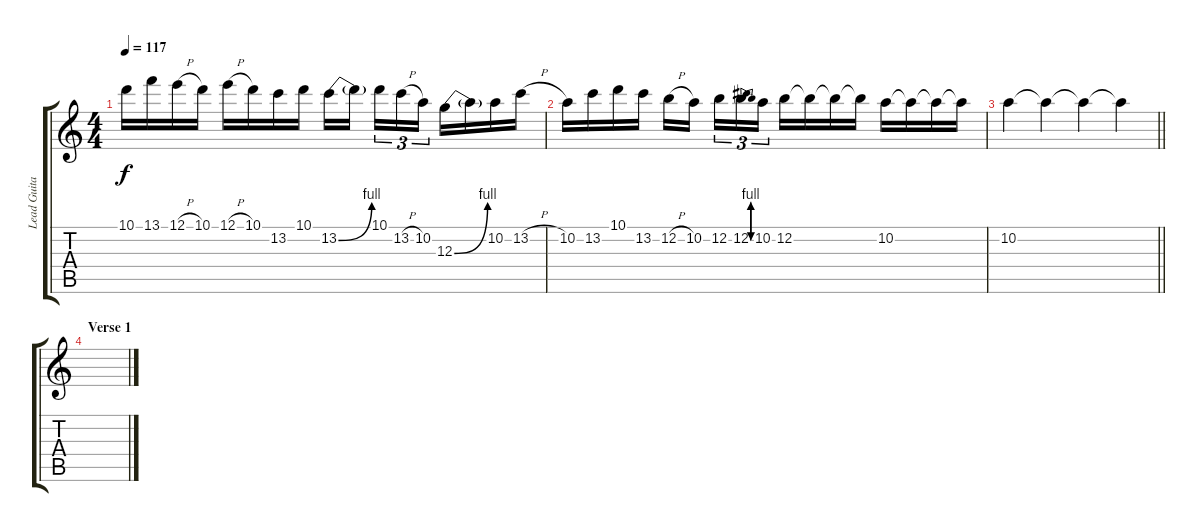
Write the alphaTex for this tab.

\track ("Lead Guitar 2" "Lead Guita") {instrument distortionguitar}
\staff {score tabs}
\tuning (E4 B3 G3 D3 A2 E2) {hide}
\ts (4 4)
\tempo 117
\clef g2
\ks c
10.1.16{dy f} 13.1.16 12.1{h}.16 10.1.16 12.1{h}.16 10.1.16 13.2.16 10.1.16 13.2{be (bend 0 0 60 4)}.16 13.2{t}.16{beam splitsecondary} 10.1.16{tu (3 2)} 13.2{h}.16{tu (3 2)} 10.2.16{tu (3 2)} 12.3{be (bend 0 0 60 4)}.16 12.3{t}.16 10.2.16 13.2{h}.16 |
10.2.16 13.2.16 10.1.16 13.2.16 12.2{h}.16 10.2.16{beam splitsecondary} 12.2.16{tu (3 2)} 12.2{be (bendrelease 0 0 15 4 15 4 60 0)}.16{tu (3 2)} 10.2.16{tu (3 2)} 12.2.16 12.2{t}.16 12.2{t}.16 12.2{t}.16 10.2.16 10.2{t}.16 10.2{t}.16 10.2{t}.16 |
\barLineRight lightlight
10.2.4 10.2{t}.4 10.2{t}.4 10.2{t}.4 |
\section ("" "Verse 1")
